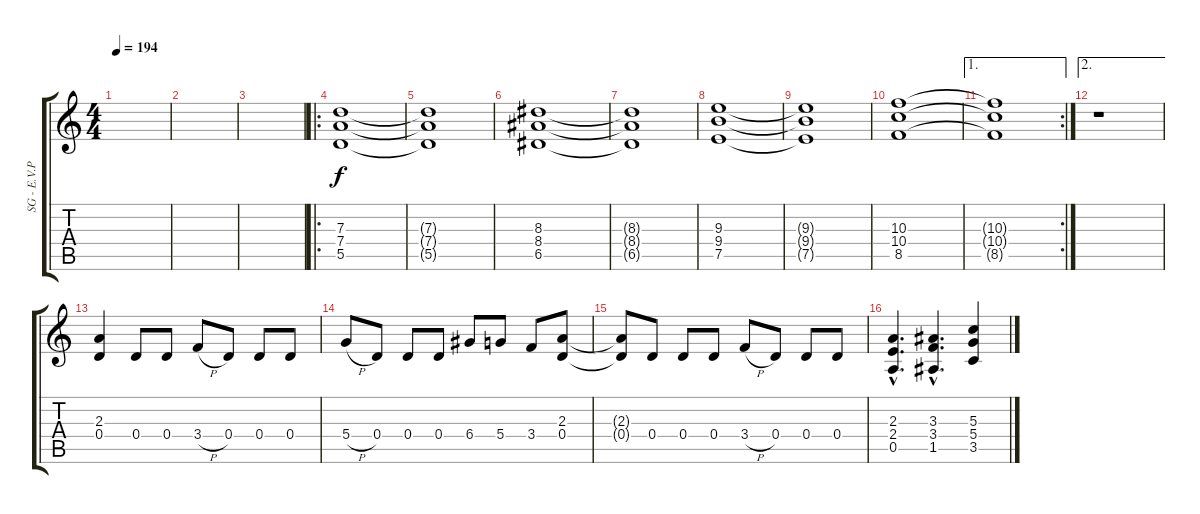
\track ("SG - E.V.Pochtaryev" "SG - E.V.P") {instrument overdrivenguitar}
\staff {score tabs}
\tuning (E4 B3 G3 D3 A2 E2) {hide}
\ts (4 4)
\tempo 194
\clef g2
\ks c
|
|
|
\ro
(7.3 7.4 5.5).1 |
(7.3{t} 7.4{t} 5.5{t}).1 |
(8.3 8.4 6.5).1 |
(8.3{t} 8.4{t} 6.5{t}).1 |
(9.3 9.4 7.5).1 |
(9.3{t} 9.4{t} 7.5{t}).1 |
(10.3 10.4 8.5).1 |
\ae 1
\rc 2
(10.3{t} 10.4{t} 8.5{t}).1 |
\ae 2
r.1 |
(2.3 0.4).4 0.4.8 0.4.8 3.4{h}.8 0.4.8 0.4.8 0.4.8 |
5.4{h}.8 0.4.8 0.4.8 0.4.8 6.4.8 5.4.8 3.4.8 (2.3 0.4).8 |
(2.3{t} 0.4{t}).8 0.4.8 0.4.8 0.4.8 3.4{h}.8 0.4.8 0.4.8 0.4.8 |
(2.3{hac} 2.4{hac} 0.5{hac}).4{d} (3.3{hac} 3.4{hac} 1.5{hac}).4{d} (5.3 5.4 3.5).4
